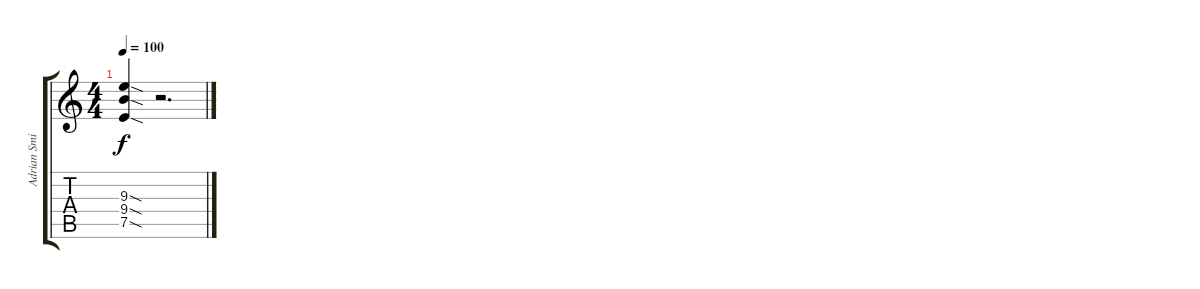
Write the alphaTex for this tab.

\track ("Adrian Smith" "Adrian Smi") {instrument distortionguitar}
\staff {score tabs}
\tuning (E4 B3 G3 D3 A2 E2) {hide}
\ts (4 4)
\tempo 100
\clef g2
\ks c
(9.3{sod} 9.4{sod} 7.5{sod}).4{dy f} r.2{d}
